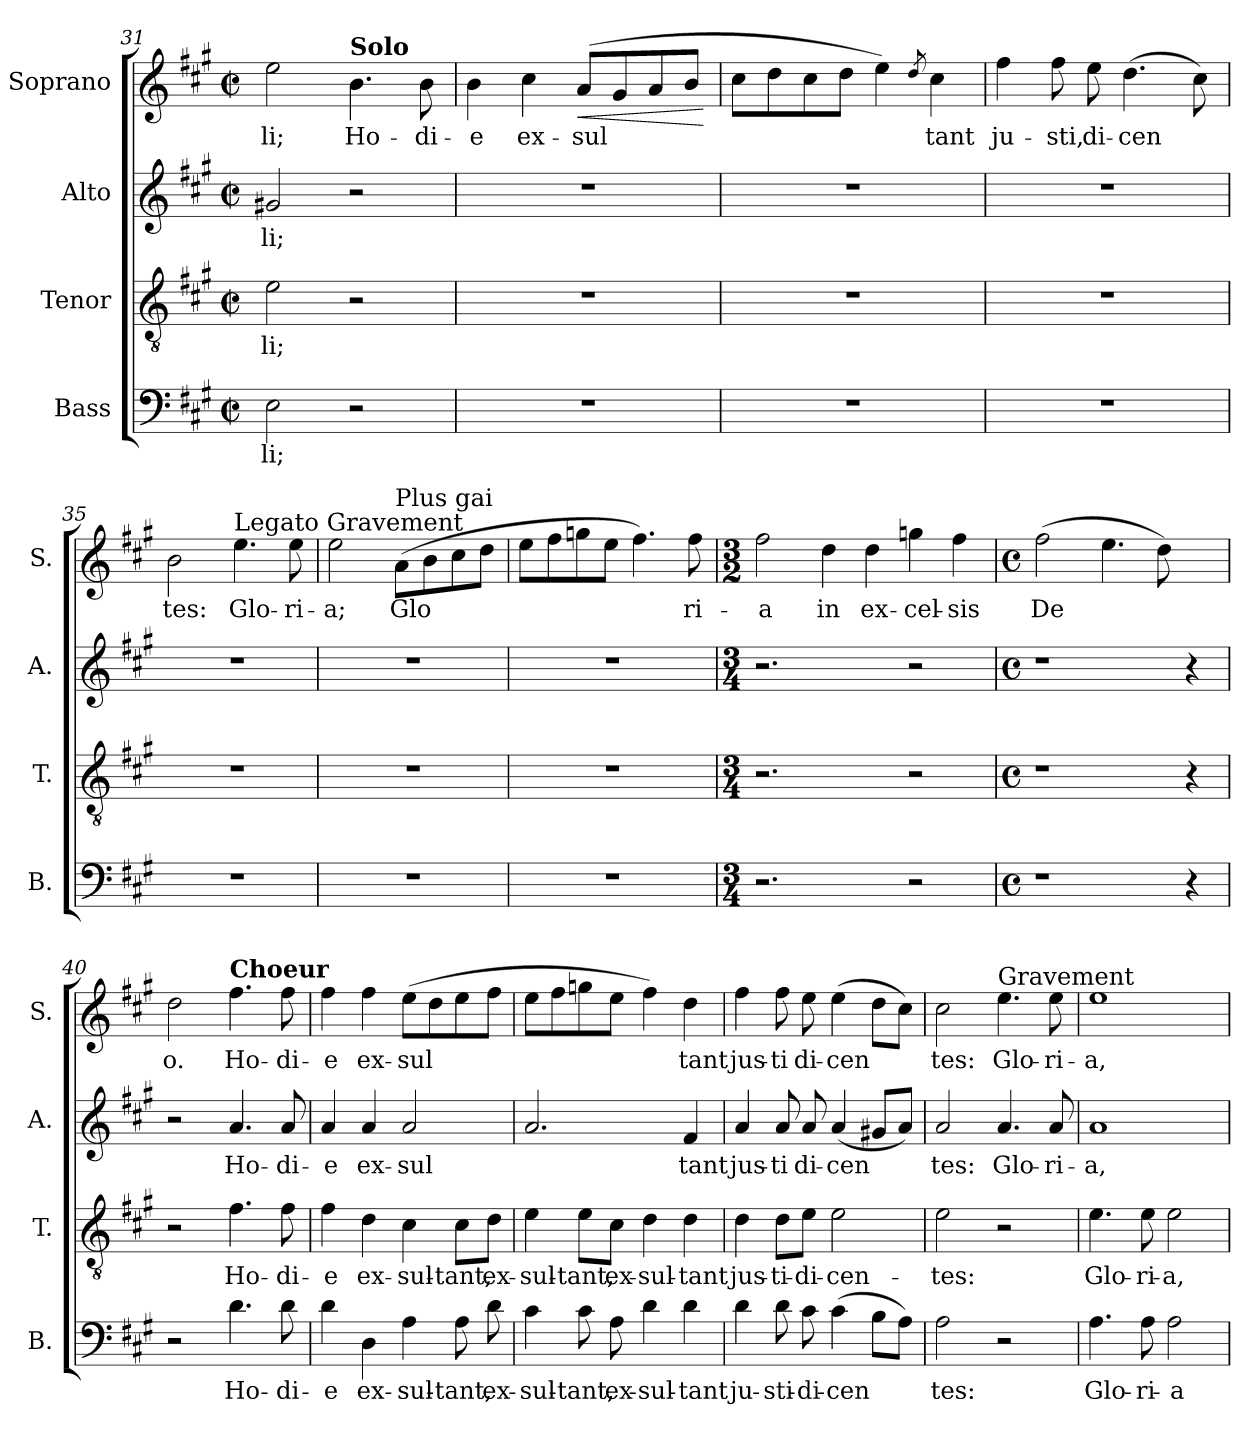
**kern	**text	**kern	**text	**kern	**text	**kern	**text	**dynam
*part4	*part4	*part3	*part3	*part2	*part2	*part1	*part1	*part1
*staff4	*staff4	*staff3	*staff3	*staff2	*staff2	*staff1	*staff1	*staff1
*I"Bass	*	*I"Tenor	*	*I"Alto	*	*I"Soprano	*	*
*I'B.	*	*I'T.	*	*I'A.	*	*I'S.	*	*
*clefF4	*	*clefGv2	*	*clefG2	*	*clefG2	*	*
*k[f#c#g#]	*	*k[f#c#g#]	*	*k[f#c#g#]	*	*k[f#c#g#]	*	*
*M2/2	*	*M2/2	*	*M2/2	*	*M2/2	*	*
*met(c|)	*	*met(c|)	*	*met(c|)	*	*met(c|)	*	*
=31	=31	=31	=31	=31	=31	=31	=31	=31
!	!LO:LY:b	!	!LO:LY:b	!	!LO:LY:b	!	!LO:LY:b	!
2E\	-li;	2e\	-li;	2g#X/	-li;	2ee\	-li;	.
!	!	!	!	!	!	!LO:TX:a:B:t=Solo	!	!
!	!	!	!	!	!	!	!LO:LY:b	!
2r	.	2r	.	2r	.	4.b\	Ho-	.
!	!	!	!	!	!	!	!LO:LY:b	!
.	.	.	.	.	.	8b\	-di-	.
=32	=32	=32	=32	=32	=32	=32	=32	=32
!	!	!	!	!	!	!	!LO:LY:b	!
1r	.	1r	.	1r	.	4b\	-e	.
!	!	!	!	!	!	!	!LO:LY:b	!
.	.	.	.	.	.	4cc#\	ex-	.
!	!	!	!	!	!	!	!LO:LY:b	!LO:HP:b
.	.	.	.	.	.	(8a/L	-sul	<
.	.	.	.	.	.	8g#/	.	.
.	.	.	.	.	.	8a/	.	.
.	.	.	.	.	.	8b/J	.	.
.	.	.	.	.	.	.	.	[
=33	=33	=33	=33	=33	=33	=33	=33	=33
1r	.	1r	.	1r	.	8cc#\L	.	.
.	.	.	.	.	.	8dd\	.	.
.	.	.	.	.	.	8cc#\	.	.
.	.	.	.	.	.	8dd\J	.	.
.	.	.	.	.	.	4ee\)	.	.
.	.	.	.	.	.	8qdd/	.	.
!	!	!	!	!	!	!	!LO:LY:b	!
.	.	.	.	.	.	4cc#\	tant	.
!!LO:LB:g=z
=34	=34	=34	=34	=34	=34	=34	=34	=34
!	!	!	!	!	!	!	!LO:LY:b	!
1r	.	1r	.	1r	.	4ff#\	ju-	.
!	!	!	!	!	!	!	!LO:LY:b	!
.	.	.	.	.	.	8ff#\	-sti,	.
!	!	!	!	!	!	!	!LO:LY:b	!
.	.	.	.	.	.	8ee\	di-	.
!	!	!	!	!	!	!	!LO:LY:b	!
.	.	.	.	.	.	(4.dd\	-cen	.
.	.	.	.	.	.	8cc#\)	.	.
=35	=35	=35	=35	=35	=35	=35	=35	=35
!	!	!	!	!	!	!	!LO:LY:b	!
1r	.	1r	.	1r	.	2b\	tes:	.
!	!	!	!	!	!	!LO:TX:a:t=Legato Gravement	!	!
!	!	!	!	!	!	!	!LO:LY:b	!
.	.	.	.	.	.	4.ee\	Glo-	.
!	!	!	!	!	!	!	!LO:LY:b	!
.	.	.	.	.	.	8ee\	-ri-	.
=36	=36	=36	=36	=36	=36	=36	=36	=36
!	!	!	!	!	!	!	!LO:LY:b	!
1r	.	1r	.	1r	.	2ee\	-a;	.
!	!	!	!	!	!	!LO:TX:a:t=Plus gai	!	!
!	!	!	!	!	!	!	!LO:LY:b	!
.	.	.	.	.	.	(8a\L	Glo	.
.	.	.	.	.	.	8b\	.	.
.	.	.	.	.	.	8cc#\	.	.
.	.	.	.	.	.	8dd\J	.	.
=37	=37	=37	=37	=37	=37	=37	=37	=37
1r	.	1r	.	1r	.	8ee\L	.	.
.	.	.	.	.	.	8ff#\	.	.
.	.	.	.	.	.	8ggn\	.	.
.	.	.	.	.	.	8ee\J	.	.
.	.	.	.	.	.	4.ff#\)	.	.
!	!	!	!	!	!	!	!LO:LY:b	!
.	.	.	.	.	.	8ff#\	ri-	.
!!LO:LB:g=z
=38	=38	=38	=38	=38	=38	=38	=38	=38
*M3/4	*	*M3/4	*	*M3/4	*	*M3/2	*	*
!	!	!	!	!	!	!	!LO:LY:b	!
2.r	.	2.r	.	2.r	.	2ff#\	-a	.
!	!	!	!	!	!	!	!LO:LY:b	!
.	.	.	.	.	.	4dd\	in	.
!	!	!	!	!	!	!	!LO:LY:b	!
4ryy	.	4ryy	.	4ryy	.	4dd\	ex-	.
!	!	!	!	!	!	!	!LO:LY:b	!
2r	.	2r	.	2r	.	4ggn\	-cel-	.
!	!	!	!	!	!	!	!LO:LY:b	!
.	.	.	.	.	.	4ff#\	-sis	.
=39	=39	=39	=39	=39	=39	=39	=39	=39
*M4/4	*	*M4/4	*	*M4/4	*	*M4/4	*	*
*met(c)	*	*met(c)	*	*met(c)	*	*met(c)	*	*
!	!	!	!	!	!	!	!LO:LY:b	!
1r	.	1r	.	1r	.	(2ff#\	De	.
.	.	.	.	.	.	4.ee\	.	.
.	.	.	.	.	.	8dd\)	.	.
4r	.	4r	.	4r	.	4ryy	.	.
=40	=40	=40	=40	=40	=40	=40	=40	=40
!	!	!	!	!	!	!	!LO:LY:b	!
2r	.	2r	.	2r	.	2dd\	o.	.
!	!	!	!	!	!	!LO:TX:a:B:t=Choeur	!	!
!	!LO:LY:b	!	!LO:LY:b	!	!LO:LY:b	!	!LO:LY:b	!
4.d\	Ho-	4.f#\	Ho-	4.a/	Ho-	4.ff#\	Ho-	.
!	!LO:LY:b	!	!LO:LY:b	!	!LO:LY:b	!	!LO:LY:b	!
8d\	-di-	8f#\	-di-	8a/	-di-	8ff#\	-di-	.
=41	=41	=41	=41	=41	=41	=41	=41	=41
!	!LO:LY:b	!	!LO:LY:b	!	!LO:LY:b	!	!LO:LY:b	!
4d\	-e	4f#\	-e	4a/	-e	4ff#\	-e	.
!	!LO:LY:b	!	!LO:LY:b	!	!LO:LY:b	!	!LO:LY:b	!
4D\	ex-	4d\	ex-	4a/	ex-	4ff#\	ex-	.
!	!LO:LY:b	!	!LO:LY:b	!	!LO:LY:b	!	!LO:LY:b	!
4A\	-sul-	4c#\	-sul-	2a/	-sul	(8ee\L	-sul	.
.	.	.	.	.	.	8dd\	.	.
!	!LO:LY:b	!	!LO:LY:b	!	!	!	!	!
8A\	-tant,	8c#\L	-tant,	.	.	8ee\	.	.
!	!LO:LY:b	!	!LO:LY:b	!	!	!	!	!
8d\	ex-	8d\J	ex-	.	.	8ff#\J	.	.
!!LO:PB:g=z
=42	=42	=42	=42	=42	=42	=42	=42	=42
!	!LO:LY:b	!	!LO:LY:b	!	!	!	!	!
4c#\	-sul-	4e\	-sul-	2.a/	.	8ee\L	.	.
.	.	.	.	.	.	8ff#\	.	.
!	!LO:LY:b	!	!LO:LY:b	!	!	!	!	!
8c#\	-tant,	8e\L	-tant,	.	.	8ggn\	.	.
!	!LO:LY:b	!	!LO:LY:b	!	!	!	!	!
8A\	ex-	8c#\J	ex-	.	.	8ee\J	.	.
!	!LO:LY:b	!	!LO:LY:b	!	!	!	!	!
4d\	-sul-	4d\	-sul-	.	.	4ff#\)	.	.
!	!LO:LY:b	!	!LO:LY:b	!	!LO:LY:b	!	!LO:LY:b	!
4d\	-tant	4d\	-tant	4f#/	tant	4dd\	tant	.
=43	=43	=43	=43	=43	=43	=43	=43	=43
!	!LO:LY:b	!	!LO:LY:b	!	!LO:LY:b	!	!LO:LY:b	!
4d\	ju-	4d\	jus-	4a/	jus-	4ff#\	jus-	.
!	!LO:LY:b	!	!LO:LY:b	!	!LO:LY:b	!	!LO:LY:b	!
8d\	-sti-	8d\L	-ti-	8a/	-ti	8ff#\	-ti	.
!	!LO:LY:b	!	!LO:LY:b	!	!LO:LY:b	!	!LO:LY:b	!
8c#\	-di-	8e\J	-di-	8a/	di-	8ee\	di-	.
!	!LO:LY:b	!	!LO:LY:b	!	!LO:LY:b	!	!LO:LY:b	!
(4c#\	-cen	2e\	-cen-	(4a/	-cen	(4ee\	-cen	.
8B\L	.	.	.	8g#X/L	.	8dd\L	.	.
8A\J)	.	.	.	8a/J)	.	8cc#\J)	.	.
=44	=44	=44	=44	=44	=44	=44	=44	=44
!	!LO:LY:b	!	!LO:LY:b	!	!LO:LY:b	!	!LO:LY:b	!
2A\	tes:	2e\	-tes:	2a/	tes:	2cc#\	tes:	.
!	!	!	!	!	!	!LO:TX:a:t=Gravement	!	!
!	!	!	!	!	!LO:LY:b	!	!LO:LY:b	!
2r	.	2r	.	4.a/	Glo-	4.ee\	Glo-	.
!	!	!	!	!	!LO:LY:b	!	!LO:LY:b	!
.	.	.	.	8a/	-ri-	8ee\	-ri-	.
=45	=45	=45	=45	=45	=45	=45	=45	=45
!	!LO:LY:b	!	!LO:LY:b	!	!LO:LY:b	!	!LO:LY:b	!
4.A\	Glo-	4.e\	Glo-	1a	-a,	1ee	-a,	.
!	!LO:LY:b	!	!LO:LY:b	!	!	!	!	!
8A\	-ri-	8e\	-ri-	.	.	.	.	.
!	!LO:LY:b	!	!LO:LY:b	!	!	!	!	!
2A\	-a	2e\	-a,	.	.	.	.	.
=	=	=	=	=	=	=	=	=
*-	*-	*-	*-	*-	*-	*-	*-	*-
